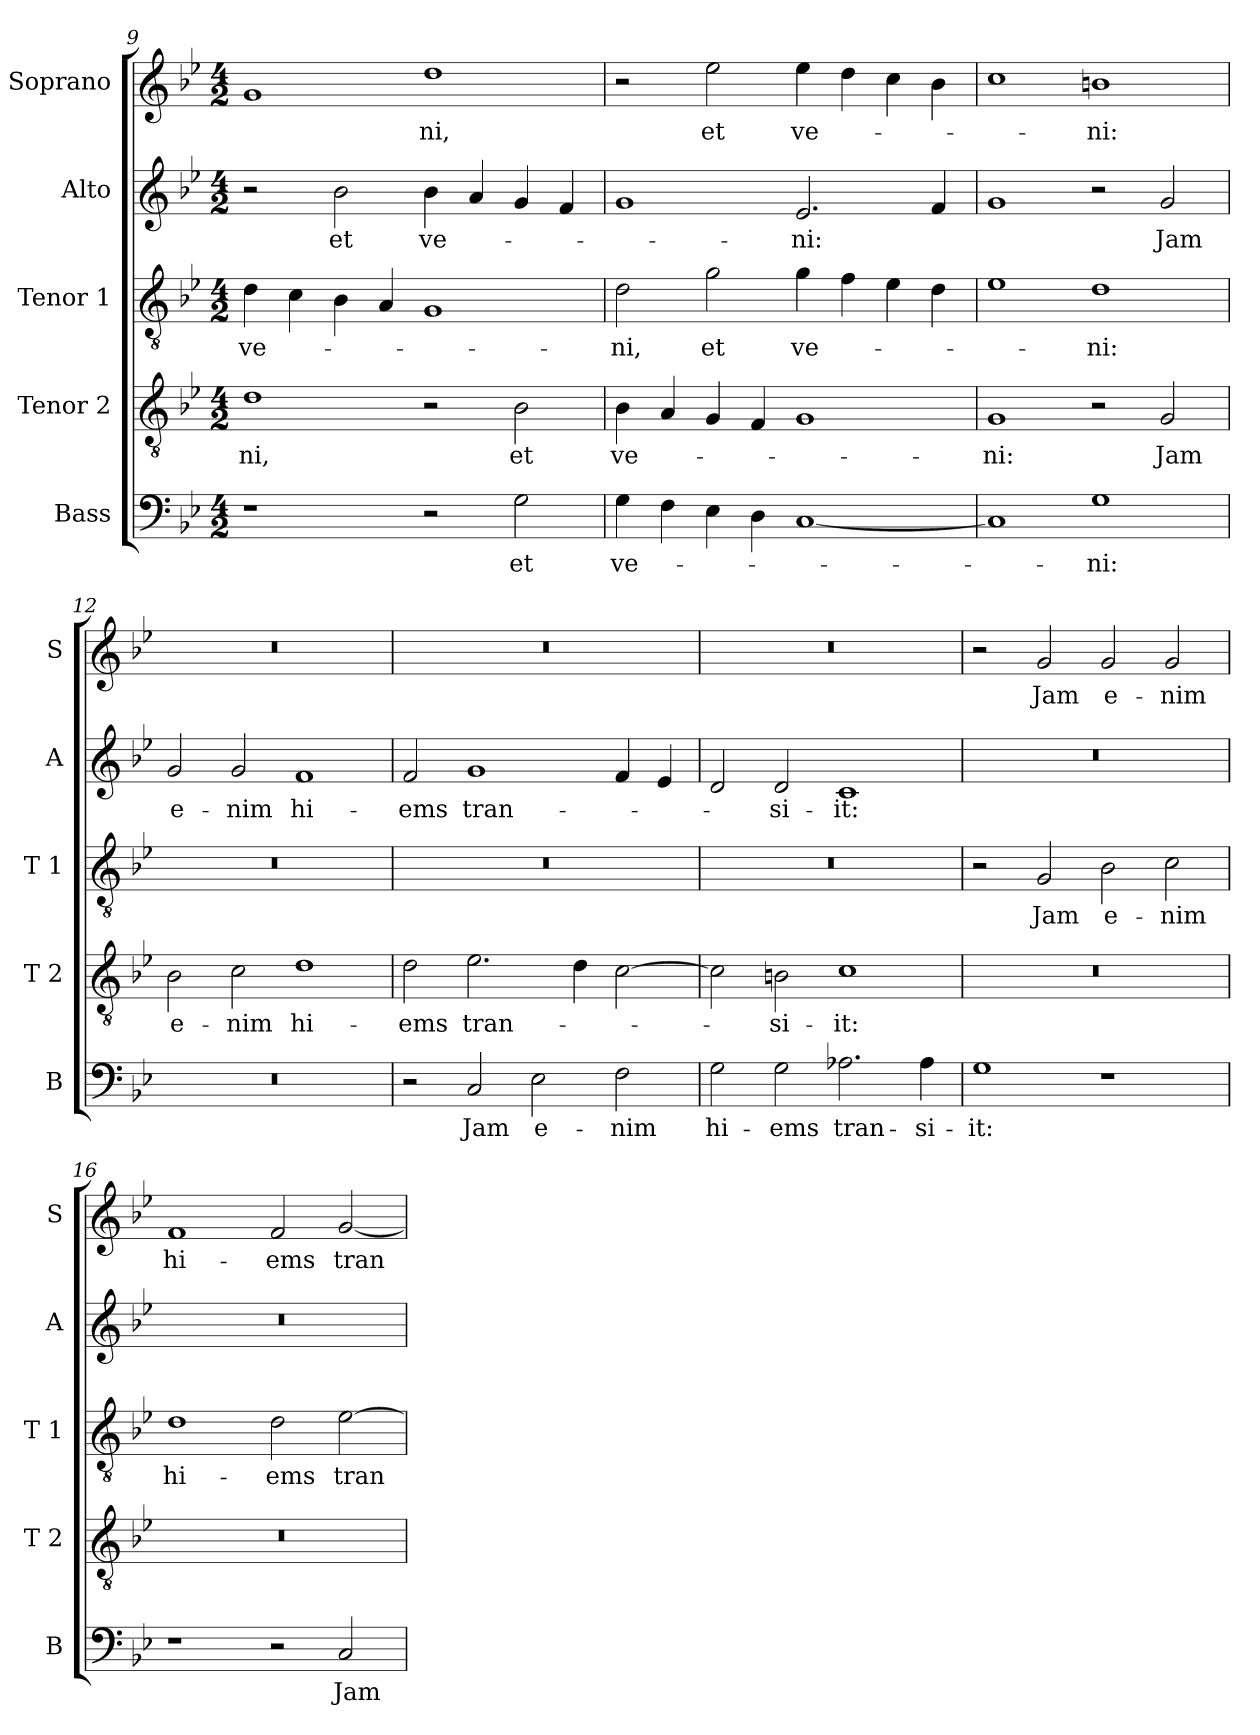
**kern	**text	**kern	**text	**kern	**text	**kern	**text	**kern	**text
*part5	*part5	*part4	*part4	*part3	*part3	*part2	*part2	*part1	*part1
*staff5	*staff5	*staff4	*staff4	*staff3	*staff3	*staff2	*staff2	*staff1	*staff1
*I"Bass	*	*I"Tenor 2	*	*I"Tenor 1	*	*I"Alto	*	*I"Soprano	*
*I'B	*	*I'T 2	*	*I'T 1	*	*I'A	*	*I'S	*
*clefF4	*	*clefGv2	*	*clefGv2	*	*clefG2	*	*clefG2	*
*k[b-e-]	*	*k[b-e-]	*	*k[b-e-]	*	*k[b-e-]	*	*k[b-e-]	*
*B-:	*	*B-:	*	*B-:	*	*B-:	*	*B-:	*
*M4/2	*	*M4/2	*	*M4/2	*	*M4/2	*	*M4/2	*
=9	=9	=9	=9	=9	=9	=9	=9	=9	=9
!	!	!	!LO:LY:b	!	!LO:LY:b	!	!	!	!
1r	.	1d	-ni,	4d\	ve-	2r	.	1g	.
.	.	.	.	4c\	.	.	.	.	.
!	!	!	!	!	!	!	!LO:LY:b	!	!
.	.	.	.	4B-\	.	2b-\	et	.	.
.	.	.	.	4A/	.	.	.	.	.
!	!	!	!	!	!	!	!LO:LY:b	!	!LO:LY:b
2r	.	2r	.	1G	.	4b-\	ve-	1dd	-ni,
.	.	.	.	.	.	4a/	.	.	.
!	!LO:LY:b	!	!LO:LY:b	!	!	!	!	!	!
2G\	et	2B-\	et	.	.	4g/	.	.	.
.	.	.	.	.	.	4f/	.	.	.
=10	=10	=10	=10	=10	=10	=10	=10	=10	=10
!	!LO:LY:b	!	!LO:LY:b	!	!LO:LY:b	!	!	!	!
4G\	ve-	4B-\	ve-	2d\	-ni,	1g	.	2r	.
4F\	.	4A/	.	.	.	.	.	.	.
!	!	!	!	!	!LO:LY:b	!	!	!	!LO:LY:b
4E-\	.	4G/	.	2g\	et	.	.	2ee-\	et
4D\	.	4F/	.	.	.	.	.	.	.
!	!	!	!	!	!LO:LY:b	!	!LO:LY:b	!	!LO:LY:b
[1C	.	1G	.	4g\	ve-	2.e-/	-ni:	4ee-\	ve-
.	.	.	.	4f\	.	.	.	4dd\	.
.	.	.	.	4e-\	.	.	.	4cc\	.
.	.	.	.	4d\	.	4f/	.	4b-\	.
=11	=11	=11	=11	=11	=11	=11	=11	=11	=11
!	!	!	!LO:LY:b	!	!	!	!	!	!
1C]	.	1G	-ni:	1e-	.	1g	.	1cc	.
!	!LO:LY:b	!	!	!	!LO:LY:b	!	!	!	!LO:LY:b
1G	-ni:	2r	.	1d	-ni:	2r	.	1bn	-ni:
!	!	!	!LO:LY:b	!	!	!	!LO:LY:b	!	!
.	.	2G/	Jam	.	.	2g/	Jam	.	.
=12	=12	=12	=12	=12	=12	=12	=12	=12	=12
!	!	!	!LO:LY:b	!	!	!	!LO:LY:b	!	!
0r	.	2B-\	e-	0r	.	2g/	e-	0r	.
!	!	!	!LO:LY:b	!	!	!	!LO:LY:b	!	!
.	.	2c\	-nim	.	.	2g/	-nim	.	.
!	!	!	!LO:LY:b	!	!	!	!LO:LY:b	!	!
.	.	1d	hi-	.	.	1f	hi-	.	.
!!LO:PB:g=z
=13	=13	=13	=13	=13	=13	=13	=13	=13	=13
!	!	!	!LO:LY:b	!	!	!	!LO:LY:b	!	!
2r	.	2d\	-ems	0r	.	2f/	-ems	0r	.
!	!LO:LY:b	!	!LO:LY:b	!	!	!	!LO:LY:b	!	!
2C/	Jam	2.e-\	tran-	.	.	1g	tran-	.	.
!	!LO:LY:b	!	!	!	!	!	!	!	!
2E-\	e-	.	.	.	.	.	.	.	.
.	.	4d\	.	.	.	.	.	.	.
!	!LO:LY:b	!	!	!	!	!	!	!	!
2F\	-nim	[2c\	.	.	.	4f/	.	.	.
.	.	.	.	.	.	4e-/	.	.	.
=14	=14	=14	=14	=14	=14	=14	=14	=14	=14
!	!LO:LY:b	!	!	!	!	!	!	!	!
2G\	hi-	2c\]	.	0r	.	2d/	.	0r	.
!	!LO:LY:b	!	!LO:LY:b	!	!	!	!LO:LY:b	!	!
2G\	-ems	2Bn\	-si-	.	.	2d/	-si-	.	.
!	!LO:LY:b	!	!LO:LY:b	!	!	!	!LO:LY:b	!	!
2.A-X\	tran-	1c	-it:	.	.	1c	-it:	.	.
!	!LO:LY:b	!	!	!	!	!	!	!	!
4A-\	-si-	.	.	.	.	.	.	.	.
=15	=15	=15	=15	=15	=15	=15	=15	=15	=15
!	!LO:LY:b	!	!	!	!	!	!	!	!
1G	-it:	0r	.	2r	.	0r	.	2r	.
!	!	!	!	!	!LO:LY:b	!	!	!	!LO:LY:b
.	.	.	.	2G/	Jam	.	.	2g/	Jam
!	!	!	!	!	!LO:LY:b	!	!	!	!LO:LY:b
1r	.	.	.	2B-\	e-	.	.	2g/	e-
!	!	!	!	!	!LO:LY:b	!	!	!	!LO:LY:b
.	.	.	.	2c\	-nim	.	.	2g/	-nim
=16	=16	=16	=16	=16	=16	=16	=16	=16	=16
!	!	!	!	!	!LO:LY:b	!	!	!	!LO:LY:b
1r	.	0r	.	1d	hi-	0r	.	1f	hi-
!	!	!	!	!	!LO:LY:b	!	!	!	!LO:LY:b
2r	.	.	.	2d\	-ems	.	.	2f/	-ems
!	!LO:LY:b	!	!	!	!LO:LY:b	!	!	!	!LO:LY:b
2C/	Jam	.	.	[2e-\	tran-	.	.	[2g/	tran-
=	=	=	=	=	=	=	=	=	=
*-	*-	*-	*-	*-	*-	*-	*-	*-	*-
